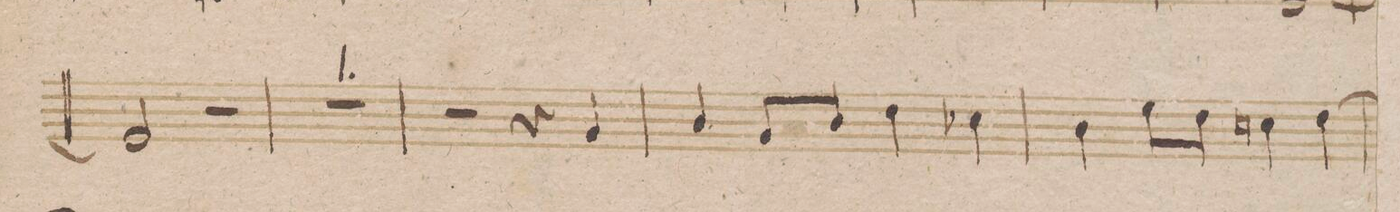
**kern	**dynam
*I"Trombono	*
*clefF4	*
*k[b-]	*
*met(c)	*
*M4/4	*
2GG/]	.
2r	.
=245	=245
1r	.
=246	=246
2r	.
4r	.
4BB-/	.
=247	=247
4D/	.
8BB-/L	.
8D/J	.
4F\	.
4E-X\	.
=248	=248
4D\	.
8G\L	.
8F\J	.
4En\	.
[4F\	.
=249	=249
*-	*-
